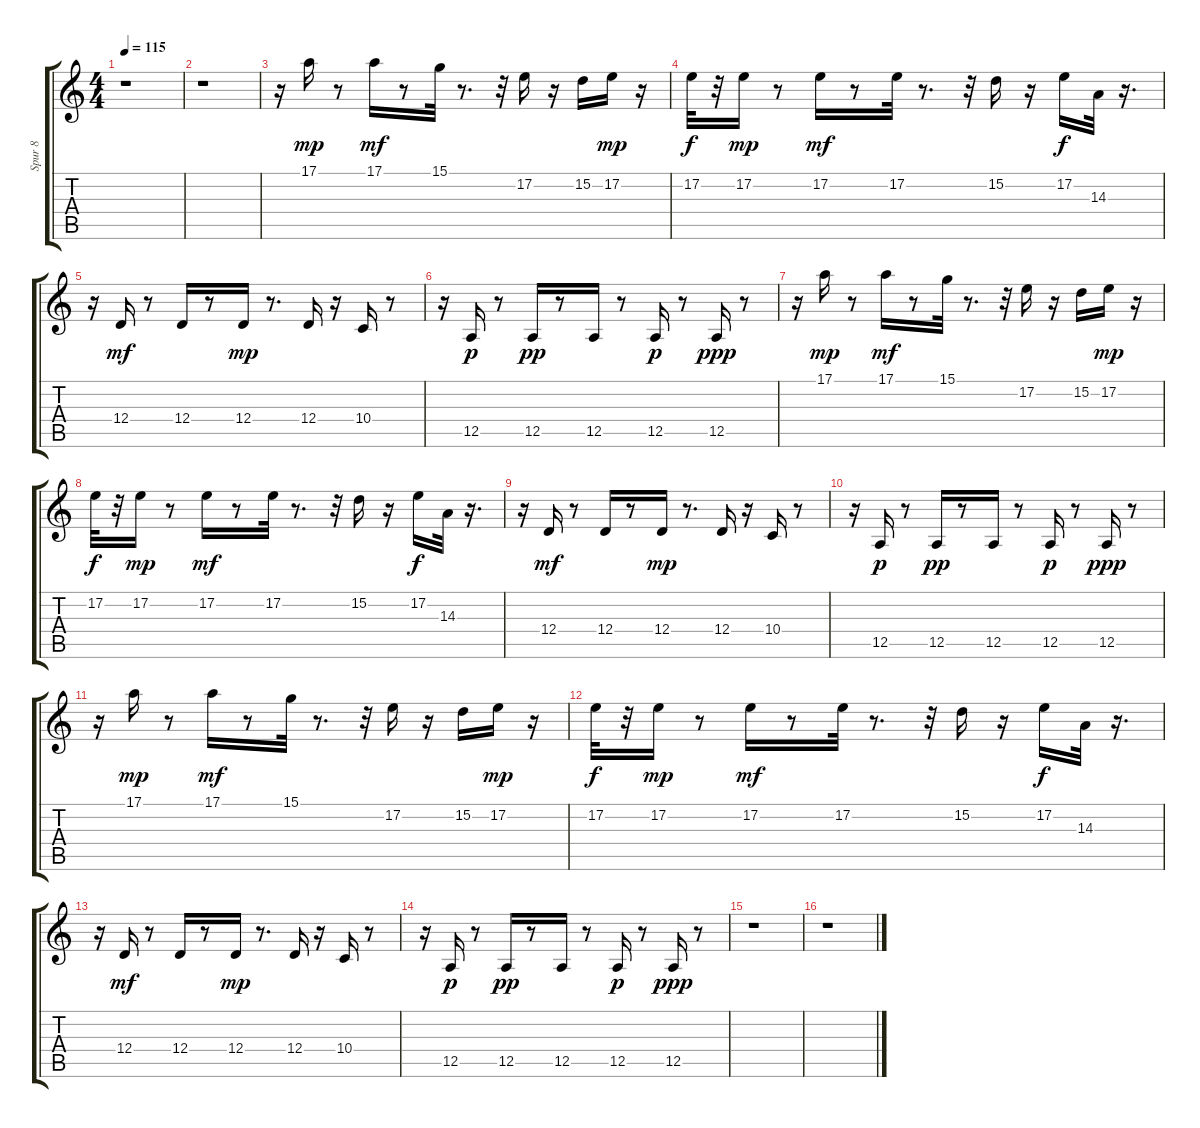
\track ("Spur 8" "Spur 8") {instrument pizzicatostrings}
\staff {score tabs}
\tuning (E4 B3 G3 D3 A2 E2) {hide}
\ts (4 4)
\tempo 115
\clef g2
\ks c
r.1{dy ff} |
r.1 |
r.16 17.1.16{dy mp} r.8 17.1.16{dy mf} r.8 15.1.32 r.8{d} r.32 17.2.16 r.16 15.2.16 17.2.16{dy mp} r.16 |
17.2.32{dy f} r.32 17.2.16{dy mp} r.8 17.2.16{dy mf} r.8 17.2.32 r.8{d} r.32 15.2.16 r.16 17.2.16{dy f} 14.3.32 r.16{d} |
r.16 12.4.16{dy mf} r.8 12.4.16 r.8 12.4.16{dy mp} r.8{d} 12.4.16 r.16 10.4.16 r.8 |
r.16 12.5.16{dy p} r.8 12.5.16{dy pp} r.8 12.5.16 r.8 12.5.16{dy p} r.8 12.5.16{dy ppp} r.8 |
r.16 17.1.16{dy mp} r.8 17.1.16{dy mf} r.8 15.1.32 r.8{d} r.32 17.2.16 r.16 15.2.16 17.2.16{dy mp} r.16 |
17.2.32{dy f} r.32 17.2.16{dy mp} r.8 17.2.16{dy mf} r.8 17.2.32 r.8{d} r.32 15.2.16 r.16 17.2.16{dy f} 14.3.32 r.16{d} |
r.16 12.4.16{dy mf} r.8 12.4.16 r.8 12.4.16{dy mp} r.8{d} 12.4.16 r.16 10.4.16 r.8 |
r.16 12.5.16{dy p} r.8 12.5.16{dy pp} r.8 12.5.16 r.8 12.5.16{dy p} r.8 12.5.16{dy ppp} r.8 |
r.16 17.1.16{dy mp} r.8 17.1.16{dy mf} r.8 15.1.32 r.8{d} r.32 17.2.16 r.16 15.2.16 17.2.16{dy mp} r.16 |
17.2.32{dy f} r.32 17.2.16{dy mp} r.8 17.2.16{dy mf} r.8 17.2.32 r.8{d} r.32 15.2.16 r.16 17.2.16{dy f} 14.3.32 r.16{d} |
r.16 12.4.16{dy mf} r.8 12.4.16 r.8 12.4.16{dy mp} r.8{d} 12.4.16 r.16 10.4.16 r.8 |
r.16 12.5.16{dy p} r.8 12.5.16{dy pp} r.8 12.5.16 r.8 12.5.16{dy p} r.8 12.5.16{dy ppp} r.8 |
r.1 |
r.1
